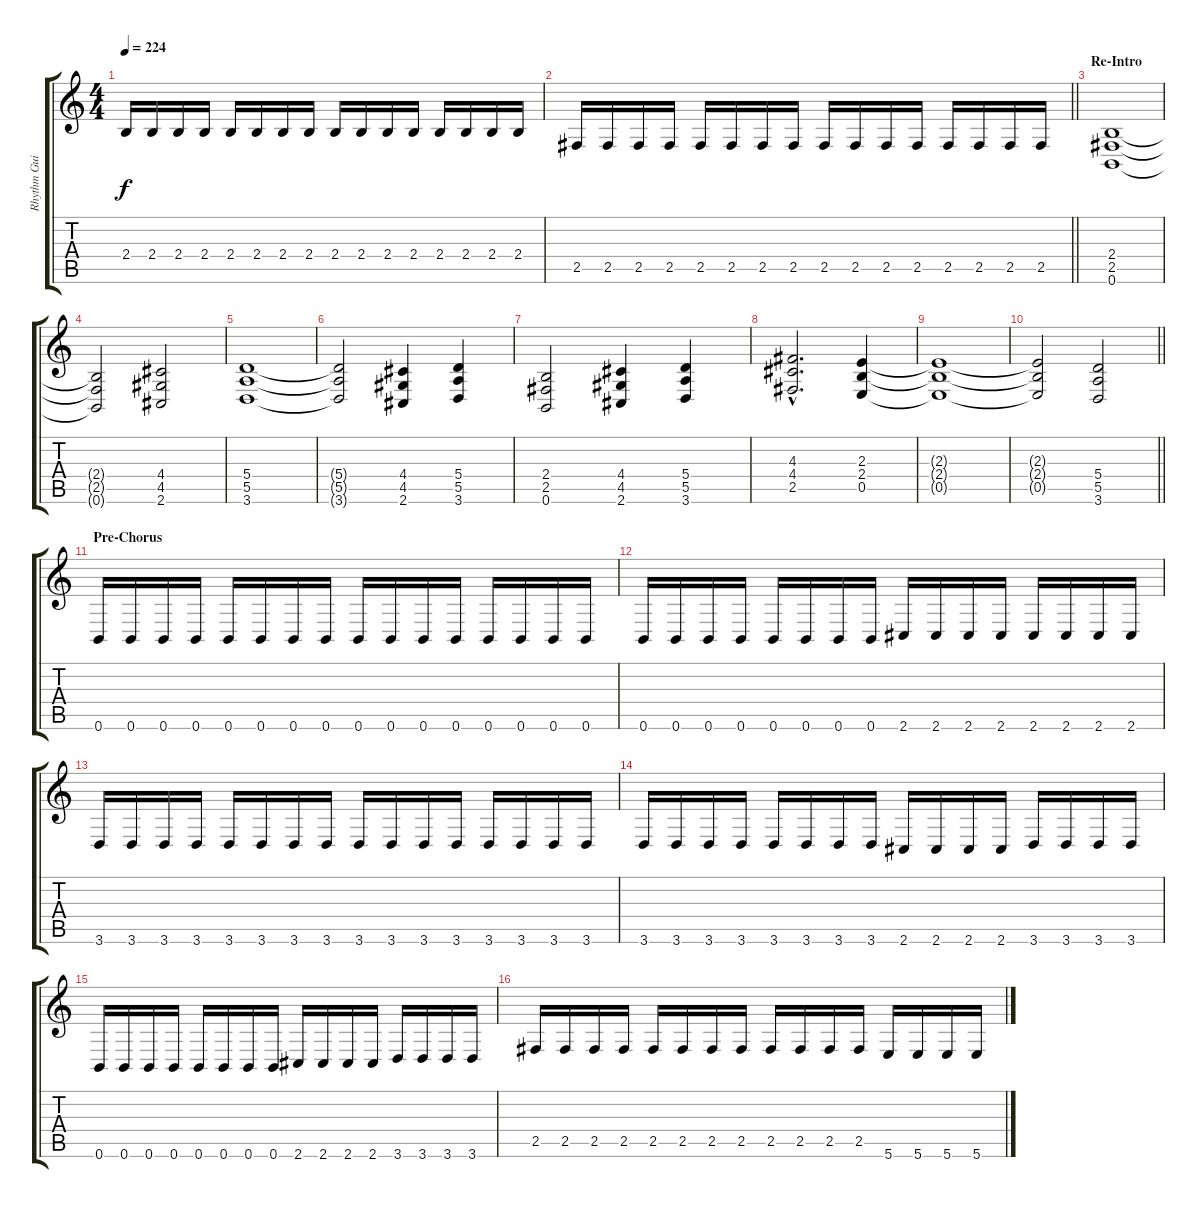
\track ("Rhythm Guitar II" "Rhythm Gui") {instrument distortionguitar}
\staff {score tabs}
\tuning (B3 Gb3 D3 A2 E2 B1) {hide}
\ts (4 4)
\tempo 224
\clef g2
\ks c
2.4.16{dy f} 2.4.16 2.4.16 2.4.16 2.4.16 2.4.16 2.4.16 2.4.16 2.4.16 2.4.16 2.4.16 2.4.16 2.4.16 2.4.16 2.4.16 2.4.16 |
\barLineRight lightlight
2.5.16 2.5.16 2.5.16 2.5.16 2.5.16 2.5.16 2.5.16 2.5.16 2.5.16 2.5.16 2.5.16 2.5.16 2.5.16 2.5.16 2.5.16 2.5.16 |
\section ("" "Re-Intro")
(2.4 2.5 0.6).1 |
(2.4{t} 2.5{t} 0.6{t}).2 (4.4 4.5 2.6).2 |
(5.4 5.5 3.6).1 |
(5.4{t} 5.5{t} 3.6{t}).2 (4.4 4.5 2.6).4 (5.4 5.5 3.6).4 |
(2.4 2.5 0.6).2 (4.4 4.5 2.6).4 (5.4 5.5 3.6).4 |
(4.3{hac} 4.4{hac} 2.5{hac}).2{d} (2.3 2.4 0.5).4 |
(2.3{t} 2.4{t} 0.5{t}).1 |
\barLineRight lightlight
(2.3{t} 2.4{t} 0.5{t}).2 (5.4 5.5 3.6).2 |
\section ("" "Pre-Chorus")
0.6.16 0.6.16 0.6.16 0.6.16 0.6.16 0.6.16 0.6.16 0.6.16 0.6.16 0.6.16 0.6.16 0.6.16 0.6.16 0.6.16 0.6.16 0.6.16 |
0.6.16 0.6.16 0.6.16 0.6.16 0.6.16 0.6.16 0.6.16 0.6.16 2.6.16 2.6.16 2.6.16 2.6.16 2.6.16 2.6.16 2.6.16 2.6.16 |
3.6.16 3.6.16 3.6.16 3.6.16 3.6.16 3.6.16 3.6.16 3.6.16 3.6.16 3.6.16 3.6.16 3.6.16 3.6.16 3.6.16 3.6.16 3.6.16 |
3.6.16 3.6.16 3.6.16 3.6.16 3.6.16 3.6.16 3.6.16 3.6.16 2.6.16 2.6.16 2.6.16 2.6.16 3.6.16 3.6.16 3.6.16 3.6.16 |
0.6.16 0.6.16 0.6.16 0.6.16 0.6.16 0.6.16 0.6.16 0.6.16 2.6.16 2.6.16 2.6.16 2.6.16 3.6.16 3.6.16 3.6.16 3.6.16 |
2.5.16 2.5.16 2.5.16 2.5.16 2.5.16 2.5.16 2.5.16 2.5.16 2.5.16 2.5.16 2.5.16 2.5.16 5.6.16 5.6.16 5.6.16 5.6.16
